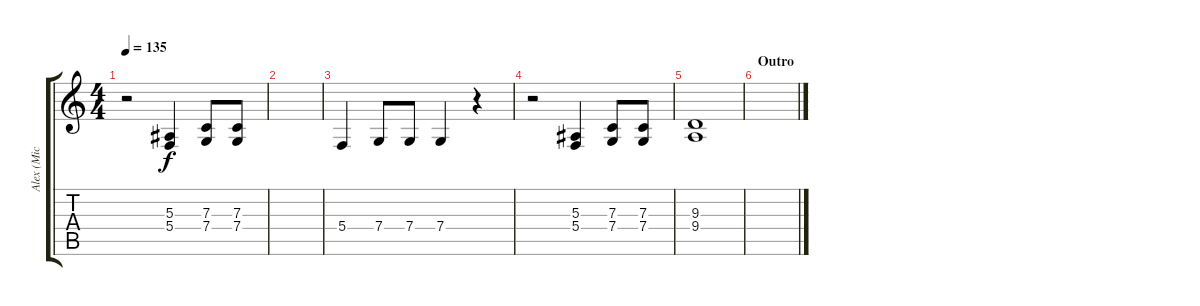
\track ("Alex (Mic Effekt)" "Alex (Mic ") {instrument cello}
\staff {score tabs}
\tuning (D4 A3 F3 C3 G2 D2) {hide}
\ts (4 4)
\tempo 135
\clef g2
\ks c
r.2{dy f} (5.3 5.4).4 (7.3 7.4).8 (7.3 7.4).8 |
|
5.4.4 7.4.8 7.4.8 7.4.4 r.4 |
r.2 (5.3 5.4).4 (7.3 7.4).8 (7.3 7.4).8 |
(9.3 9.4).1 |
\section ("" "Outro")
